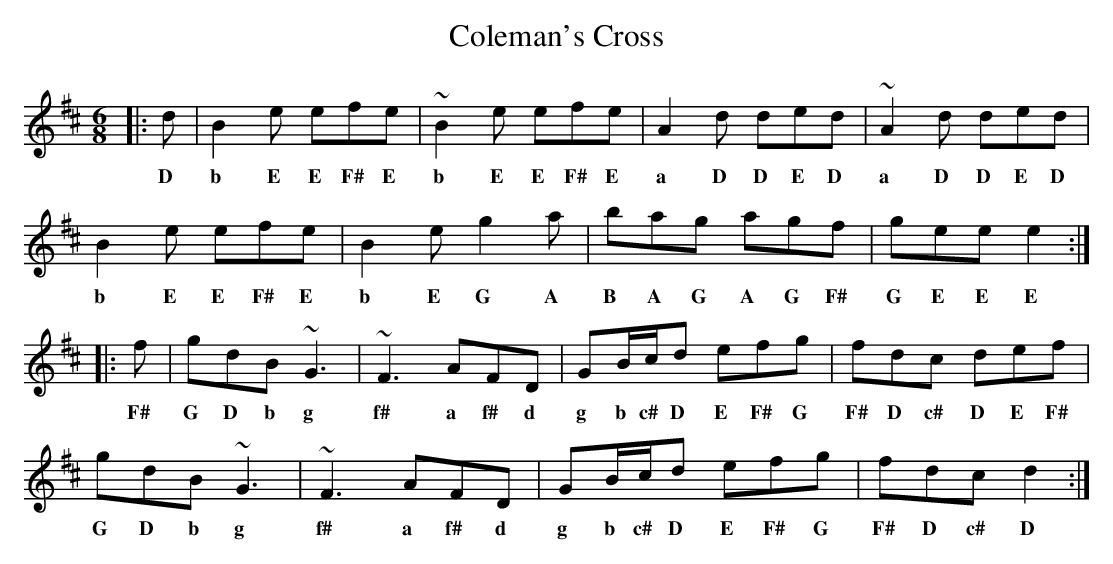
X:1
T: Coleman's Cross
M: 6/8
L: 1/8
K:D
|:d|B2e efe|~B2e efe|A2d ded|~A2d ded|
w:D b E E F# E b E E F# E a D D E D a D D E D
B2e efe|B2e g2a|bag agf|gee e2:|
w:b E E F# E b E G A B A G A G F# G E E E
|:f|gdB ~G3|~F3 AFD|GB/2c/2d efg|fdc def|
w:F# G D b g f# a f# d g b c# D E F# G F# D c# D E F#
gdB ~G3|~F3 AFD|GB/2c/2d efg|fdc d2:|
w:G D b g f# a f# d g b c# D E F# G F# D c# D
